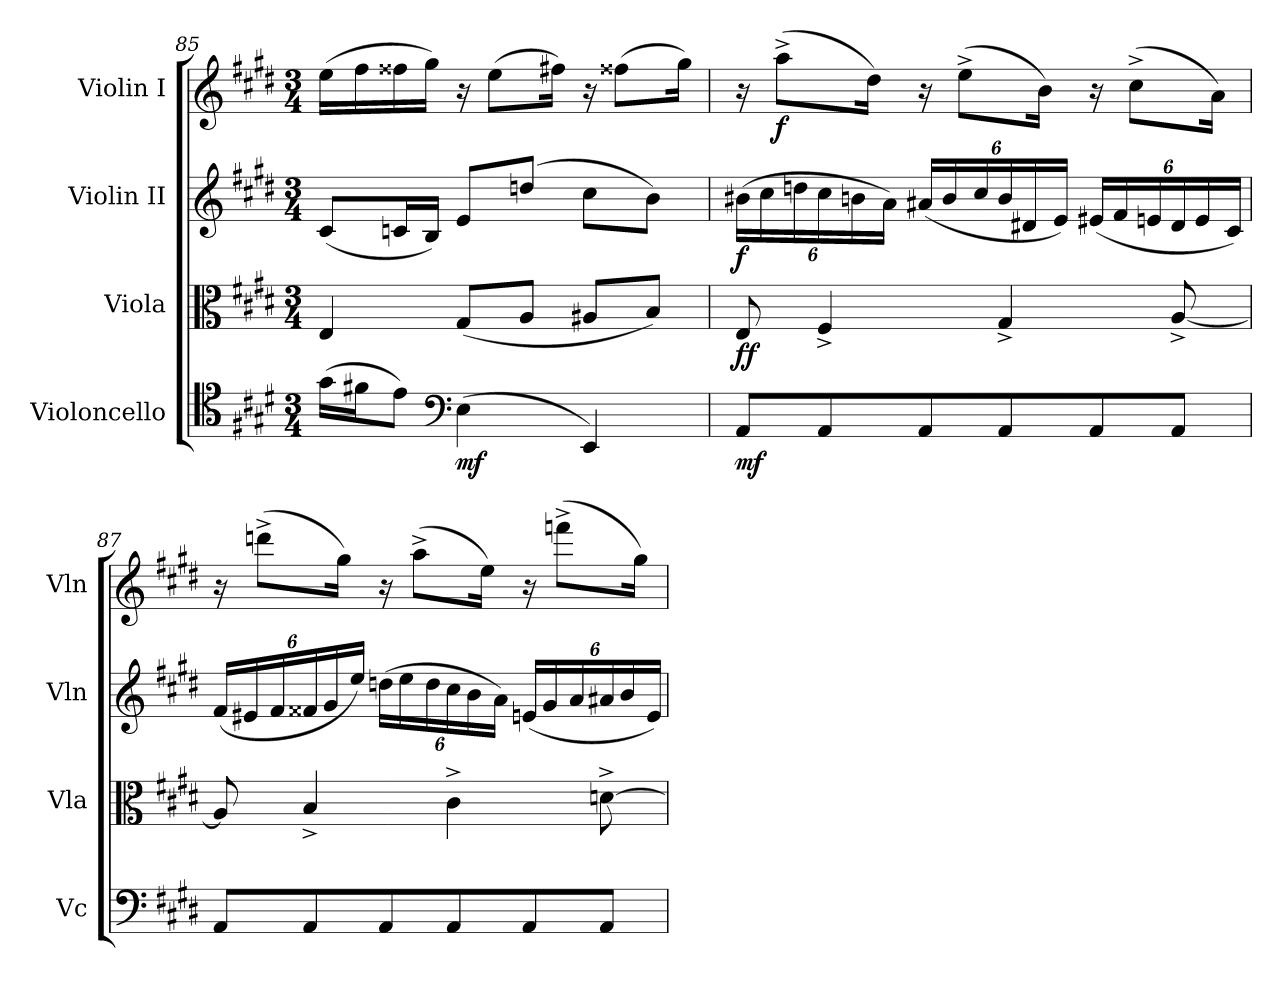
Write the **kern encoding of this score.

**kern	**dynam	**kern	**dynam	**kern	**dynam	**kern	**dynam
*part4	*part4	*part3	*part3	*part2	*part2	*part1	*part1
*staff4	*staff4	*staff3	*staff3	*staff2	*staff2	*staff1	*staff1
*I"Violoncello	*	*I"Viola	*	*I"Violin II	*	*I"Violin I	*
*I'Vc	*	*I'Vla	*	*I'Vln	*	*I'Vln	*
*clefC4	*	*clefC3	*	*clefG2	*	*clefG2	*
*k[f#c#g#d#]	*	*k[f#c#g#d#]	*	*k[f#c#g#d#]	*	*k[f#c#g#d#]	*
*M3/4	*	*M3/4	*	*M3/4	*	*M3/4	*
=85	=85	=85	=85	=85	=85	=85	=85
(16g#\LL	.	4E/	.	(8c#/L	.	(16ee\LL	.
16f#X\J	.	.	.	.	.	16ff#\	.
8e\J)	.	.	.	16cn/L	.	16ff##X\	.
.	.	.	.	16B/JJ)	.	16gg#\JJ)	.
*clefF4	*	*	*	*	*	*	*
!	!LO:DY:b	!	!	!	!	!	!
(4E\	mf	(8G#/L	.	8e/L	.	16r	.
.	.	.	.	.	.	(8ee\L	.
.	.	8A/J	.	(8ddn/J	.	.	.
.	.	.	.	.	.	16ff#X\Jk)	.
4EE/)	.	8A#X/L	.	8cc#\L	.	16r	.
.	.	.	.	.	.	(8ff##X\L	.
.	.	8B/J)	.	8b\J)	.	.	.
.	.	.	.	.	.	16gg#\Jk)	.
=86	=86	=86	=86	=86	=86	=86	=86
*	*	*	*	*Xbrackettup	*	*	*
!	!LO:DY:b	!	!LO:DY:b	!	!LO:DY:b	!	!
8AA/L	mf	8E/	ff	(24b#X\LL	f	16r	.
.	.	.	.	24cc#\	.	.	.
!	!	!	!	!	!	!	!LO:DY:b
.	.	.	.	.	.	(8aa^\L	f
.	.	.	.	24ddn\	.	.	.
8AA/	.	4F#^/	.	24cc#\	.	.	.
.	.	.	.	24bn\	.	.	.
.	.	.	.	.	.	16dd#\Jk)	.
.	.	.	.	24a\JJ)	.	.	.
8AA/	.	.	.	(24a#X/LL	.	16r	.
.	.	.	.	24b/	.	.	.
.	.	.	.	.	.	(8ee^\L	.
.	.	.	.	24cc#/	.	.	.
8AA/	.	4G#^/	.	24b/	.	.	.
.	.	.	.	24d#X/	.	.	.
.	.	.	.	.	.	16b\Jk)	.
.	.	.	.	24e/JJ)	.	.	.
8AA/	.	.	.	(24e#X/LL	.	16r	.
.	.	.	.	24f#/	.	.	.
.	.	.	.	.	.	(8cc#^\L	.
.	.	.	.	24en/	.	.	.
8AA/J	.	[8A^/	.	24d#/	.	.	.
.	.	.	.	24e/	.	.	.
.	.	.	.	.	.	16a\Jk)	.
.	.	.	.	24c#/JJ)	.	.	.
!!LO:LB:g=z
=87	=87	=87	=87	=87	=87	=87	=87
8AA/L	.	8A/]	.	(24f#/LL	.	16r	.
.	.	.	.	24e#X/	.	.	.
.	.	.	.	.	.	(8dddn^\L	.
.	.	.	.	24f#/	.	.	.
8AA/	.	4B^/	.	24f##X/	.	.	.
.	.	.	.	24g#/	.	.	.
.	.	.	.	.	.	16gg#\Jk)	.
.	.	.	.	24ee/JJ)	.	.	.
8AA/	.	.	.	(24ddn\LL	.	16r	.
.	.	.	.	24ee\	.	.	.
.	.	.	.	.	.	(8aa^\L	.
.	.	.	.	24dd\	.	.	.
8AA/	.	4c#^\	.	24cc#\	.	.	.
.	.	.	.	24b\	.	.	.
.	.	.	.	.	.	16ee\Jk)	.
.	.	.	.	24a\JJ)	.	.	.
8AA/	.	.	.	(24en/LL	.	16r	.
.	.	.	.	24g#/	.	.	.
.	.	.	.	.	.	(8fffn^\L	.
.	.	.	.	24a/	.	.	.
8AA/J	.	[8dn^\	.	24a#X/	.	.	.
.	.	.	.	24b/	.	.	.
.	.	.	.	.	.	16gg#\Jk)	.
.	.	.	.	24e/JJ)	.	.	.
=	=	=	=	=	=	=	=
*-	*-	*-	*-	*-	*-	*-	*-
